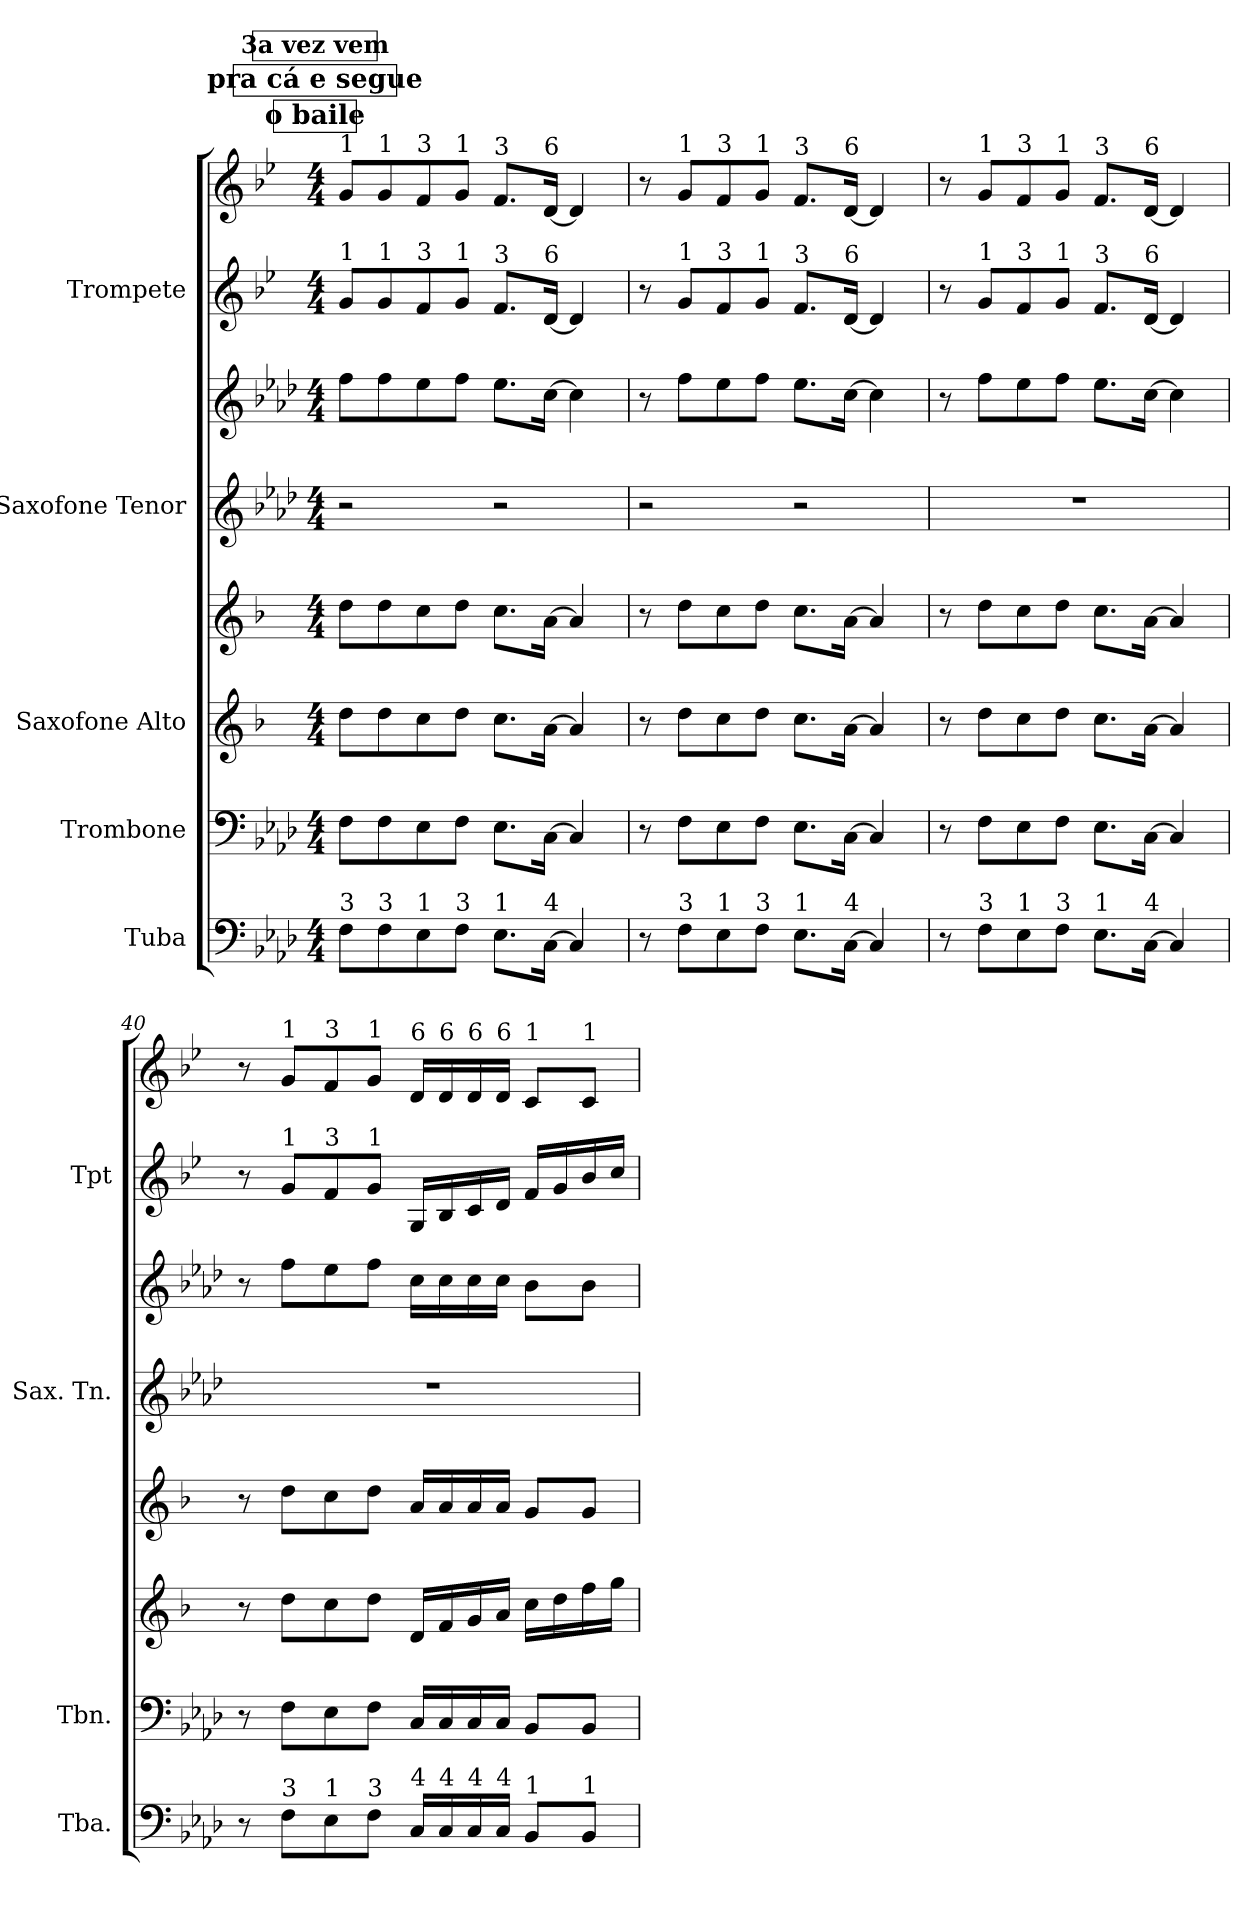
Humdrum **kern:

**kern	**kern	**kern	**kern	**kern	**kern	**kern	**kern
*part5	*part4	*part3	*part3	*part2	*part2	*part1	*part1
*staff8	*staff7	*staff6	*staff5	*staff4	*staff3	*staff2	*staff1
*I"Tuba	*I"Trombone	*I"Saxofone Alto	*	*I"Saxofone Tenor	*	*I"Trompete	*
*I'Tba.	*I'Tbn.	*	*	*I'Sax. Tn.	*	*I'Tpt	*
!!LO:PB:g=z
*clefF4	*clefF4	*clefG2	*clefG2	*clefG2	*clefG2	*clefG2	*clefG2
*	*	*ITrd5c9	*ITrd5c9	*ITrd8c14	*ITrd8c14	*ITrd1c2	*ITrd1c2
*k[b-e-a-d-]	*k[b-e-a-d-]	*k[b-e-a-d-]	*k[b-e-a-d-]	*k[b-e-a-d-]	*k[b-e-a-d-]	*k[b-e-a-d-]	*k[b-e-a-d-]
*M4/4	*M4/4	*M4/4	*M4/4	*M4/4	*M4/4	*M4/4	*M4/4
!!LO:REH:place=s1:b:t=o baile
!!LO:REH:place=s1:b:t=pra cá e segue
!!LO:REH:place=s1:a:B:fs=14:t=3a vez vem
=37	=37	=37	=37	=37	=37	=37	=37
!	!	!	!	!	!	!	!LO:TX:a:t=1
!	!	!	!	!	!	!LO:TX:a:t=1	!
!LO:TX:a:t=3	!	!	!	!	!	!	!
8F\L	8F\L	8f\L	8f\L	2r	8f\L	8f/L	8f/L
!	!	!	!	!	!	!	!LO:TX:a:t=1
!	!	!	!	!	!	!LO:TX:a:t=1	!
!LO:TX:a:t=3	!	!	!	!	!	!	!
8F\	8F\	8f\	8f\	.	8f\	8f/	8f/
!	!	!	!	!	!	!	!LO:TX:a:t=3
!	!	!	!	!	!	!LO:TX:a:t=3	!
!LO:TX:a:t=1	!	!	!	!	!	!	!
8E-\	8E-\	8e-\	8e-\	.	8e-\	8e-/	8e-/
!	!	!	!	!	!	!	!LO:TX:a:t=1
!	!	!	!	!	!	!LO:TX:a:t=1	!
!LO:TX:a:t=3	!	!	!	!	!	!	!
8F\J	8F\J	8f\J	8f\J	.	8f\J	8f/J	8f/J
!	!	!	!	!	!	!	!LO:TX:a:t=3
!	!	!	!	!	!	!LO:TX:a:t=3	!
!LO:TX:a:t=1	!	!	!	!	!	!	!
8.E-\L	8.E-\L	8.e-\L	8.e-\L	2r	8.e-\L	8.e-/L	8.e-/L
!	!	!	!	!	!	!	!LO:TX:a:t=6
!	!	!	!	!	!	!LO:TX:a:t=6	!
!LO:TX:a:t=4	!	!	!	!	!	!	!
[16C\Jk	[16C\Jk	[16c\Jk	[16c\Jk	.	[16c\Jk	[16c/Jk	[16c/Jk
4C/]	4C/]	4c/]	4c/]	.	4c\]	4c/]	4c/]
=38	=38	=38	=38	=38	=38	=38	=38
8r	8r	8r	8r	2r	8r	8r	8r
!	!	!	!	!	!	!	!LO:TX:a:t=1
!	!	!	!	!	!	!LO:TX:a:t=1	!
!LO:TX:a:t=3	!	!	!	!	!	!	!
8F\L	8F\L	8f\L	8f\L	.	8f\L	8f/L	8f/L
!	!	!	!	!	!	!	!LO:TX:a:t=3
!	!	!	!	!	!	!LO:TX:a:t=3	!
!LO:TX:a:t=1	!	!	!	!	!	!	!
8E-\	8E-\	8e-\	8e-\	.	8e-\	8e-/	8e-/
!	!	!	!	!	!	!	!LO:TX:a:t=1
!	!	!	!	!	!	!LO:TX:a:t=1	!
!LO:TX:a:t=3	!	!	!	!	!	!	!
8F\J	8F\J	8f\J	8f\J	.	8f\J	8f/J	8f/J
!	!	!	!	!	!	!	!LO:TX:a:t=3
!	!	!	!	!	!	!LO:TX:a:t=3	!
!LO:TX:a:t=1	!	!	!	!	!	!	!
8.E-\L	8.E-\L	8.e-\L	8.e-\L	2r	8.e-\L	8.e-/L	8.e-/L
!	!	!	!	!	!	!	!LO:TX:a:t=6
!	!	!	!	!	!	!LO:TX:a:t=6	!
!LO:TX:a:t=4	!	!	!	!	!	!	!
[16C\Jk	[16C\Jk	[16c\Jk	[16c\Jk	.	[16c\Jk	[16c/Jk	[16c/Jk
4C/]	4C/]	4c/]	4c/]	.	4c\]	4c/]	4c/]
=39	=39	=39	=39	=39	=39	=39	=39
8r	8r	8r	8r	1r	8r	8r	8r
!	!	!	!	!	!	!	!LO:TX:a:t=1
!	!	!	!	!	!	!LO:TX:a:t=1	!
!LO:TX:a:t=3	!	!	!	!	!	!	!
8F\L	8F\L	8f\L	8f\L	.	8f\L	8f/L	8f/L
!	!	!	!	!	!	!	!LO:TX:a:t=3
!	!	!	!	!	!	!LO:TX:a:t=3	!
!LO:TX:a:t=1	!	!	!	!	!	!	!
8E-\	8E-\	8e-\	8e-\	.	8e-\	8e-/	8e-/
!	!	!	!	!	!	!	!LO:TX:a:t=1
!	!	!	!	!	!	!LO:TX:a:t=1	!
!LO:TX:a:t=3	!	!	!	!	!	!	!
8F\J	8F\J	8f\J	8f\J	.	8f\J	8f/J	8f/J
!	!	!	!	!	!	!	!LO:TX:a:t=3
!	!	!	!	!	!	!LO:TX:a:t=3	!
!LO:TX:a:t=1	!	!	!	!	!	!	!
8.E-\L	8.E-\L	8.e-\L	8.e-\L	.	8.e-\L	8.e-/L	8.e-/L
!	!	!	!	!	!	!	!LO:TX:a:t=6
!	!	!	!	!	!	!LO:TX:a:t=6	!
!LO:TX:a:t=4	!	!	!	!	!	!	!
[16C\Jk	[16C\Jk	[16c\Jk	[16c\Jk	.	[16c\Jk	[16c/Jk	[16c/Jk
4C/]	4C/]	4c/]	4c/]	.	4c\]	4c/]	4c/]
!!LO:PB:g=z
=40	=40	=40	=40	=40	=40	=40	=40
8r	8r	8r	8r	1r	8r	8r	8r
!	!	!	!	!	!	!	!LO:TX:a:t=1
!	!	!	!	!	!	!LO:TX:a:t=1	!
!LO:TX:a:t=3	!	!	!	!	!	!	!
8F\L	8F\L	8f\L	8f\L	.	8f\L	8f/L	8f/L
!	!	!	!	!	!	!	!LO:TX:a:t=3
!	!	!	!	!	!	!LO:TX:a:t=3	!
!LO:TX:a:t=1	!	!	!	!	!	!	!
8E-\	8E-\	8e-\	8e-\	.	8e-\	8e-/	8e-/
!	!	!	!	!	!	!	!LO:TX:a:t=1
!	!	!	!	!	!	!LO:TX:a:t=1	!
!LO:TX:a:t=3	!	!	!	!	!	!	!
8F\J	8F\J	8f\J	8f\J	.	8f\J	8f/J	8f/J
!	!	!	!	!	!	!	!LO:TX:a:t=6
!LO:TX:a:t=4	!	!	!	!	!	!	!
16C/LL	16C/LL	16F/LL	16c/LL	.	16c\LL	16F/LL	16c/LL
!	!	!	!	!	!	!	!LO:TX:a:t=6
!LO:TX:a:t=4	!	!	!	!	!	!	!
16C/	16C/	16A-/	16c/	.	16c\	16A-/	16c/
!	!	!	!	!	!	!	!LO:TX:a:t=6
!LO:TX:a:t=4	!	!	!	!	!	!	!
16C/	16C/	16B-/	16c/	.	16c\	16B-/	16c/
!	!	!	!	!	!	!	!LO:TX:a:t=6
!LO:TX:a:t=4	!	!	!	!	!	!	!
16C/JJ	16C/JJ	16c/JJ	16c/JJ	.	16c\JJ	16c/JJ	16c/JJ
!	!	!	!	!	!	!	!LO:TX:a:t=1
!LO:TX:a:t=1	!	!	!	!	!	!	!
8BB-/L	8BB-/L	16e-\LL	8B-/L	.	8B-\L	16e-/LL	8B-/L
.	.	16f\	.	.	.	16f/	.
!	!	!	!	!	!	!	!LO:TX:a:t=1
!LO:TX:a:t=1	!	!	!	!	!	!	!
8BB-/J	8BB-/J	16a-\	8B-/J	.	8B-\J	16a-/	8B-/J
.	.	16b-\JJ	.	.	.	16b-/JJ	.
=	=	=	=	=	=	=	=
*-	*-	*-	*-	*-	*-	*-	*-
